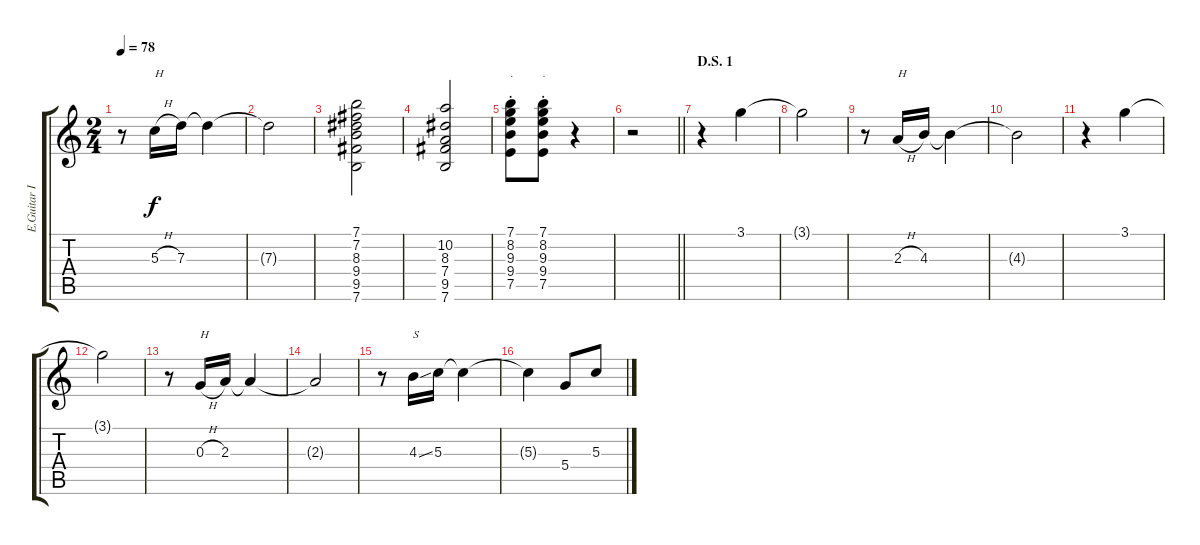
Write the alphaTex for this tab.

\track ("E.Guitar I" "E.Guitar I") {instrument overdrivenguitar}
\staff {score tabs}
\tuning (E4 B3 G3 D3 A2 E2) {hide}
\ts (2 4)
\tempo 78
\clef g2
\ks c
r.8{dy f} 5.3{h}.16{txt "H"} 7.3.16 7.3{t}.4 |
7.3{t}.2 |
(7.1 7.2 8.3 9.4 9.5 7.6).2 |
(10.2 8.3 7.4 9.5 7.6).2 |
(7.1{st} 8.2{st} 9.3{st} 9.4{st} 7.5{st}).8{txt "."} (7.1{st} 8.2{st} 9.3{st} 9.4{st} 7.5{st}).8{txt "."} r.4 |
\barLineRight lightlight
r.2 |
\section ("" "D.S. 1")
r.4 3.1.4 |
3.1{t}.2 |
r.8 2.3{h}.16{txt "H"} 4.3.16 4.3{t}.4 |
4.3{t}.2 |
r.4 3.1.4 |
3.1{t}.2 |
r.8 0.3{h}.16{txt "H"} 2.3.16 2.3{t}.4 |
2.3{t}.2 |
r.8 4.3{ss}.16{txt "S"} 5.3.16 5.3{t}.4 |
5.3{t}.4 5.4.8 5.3.8
